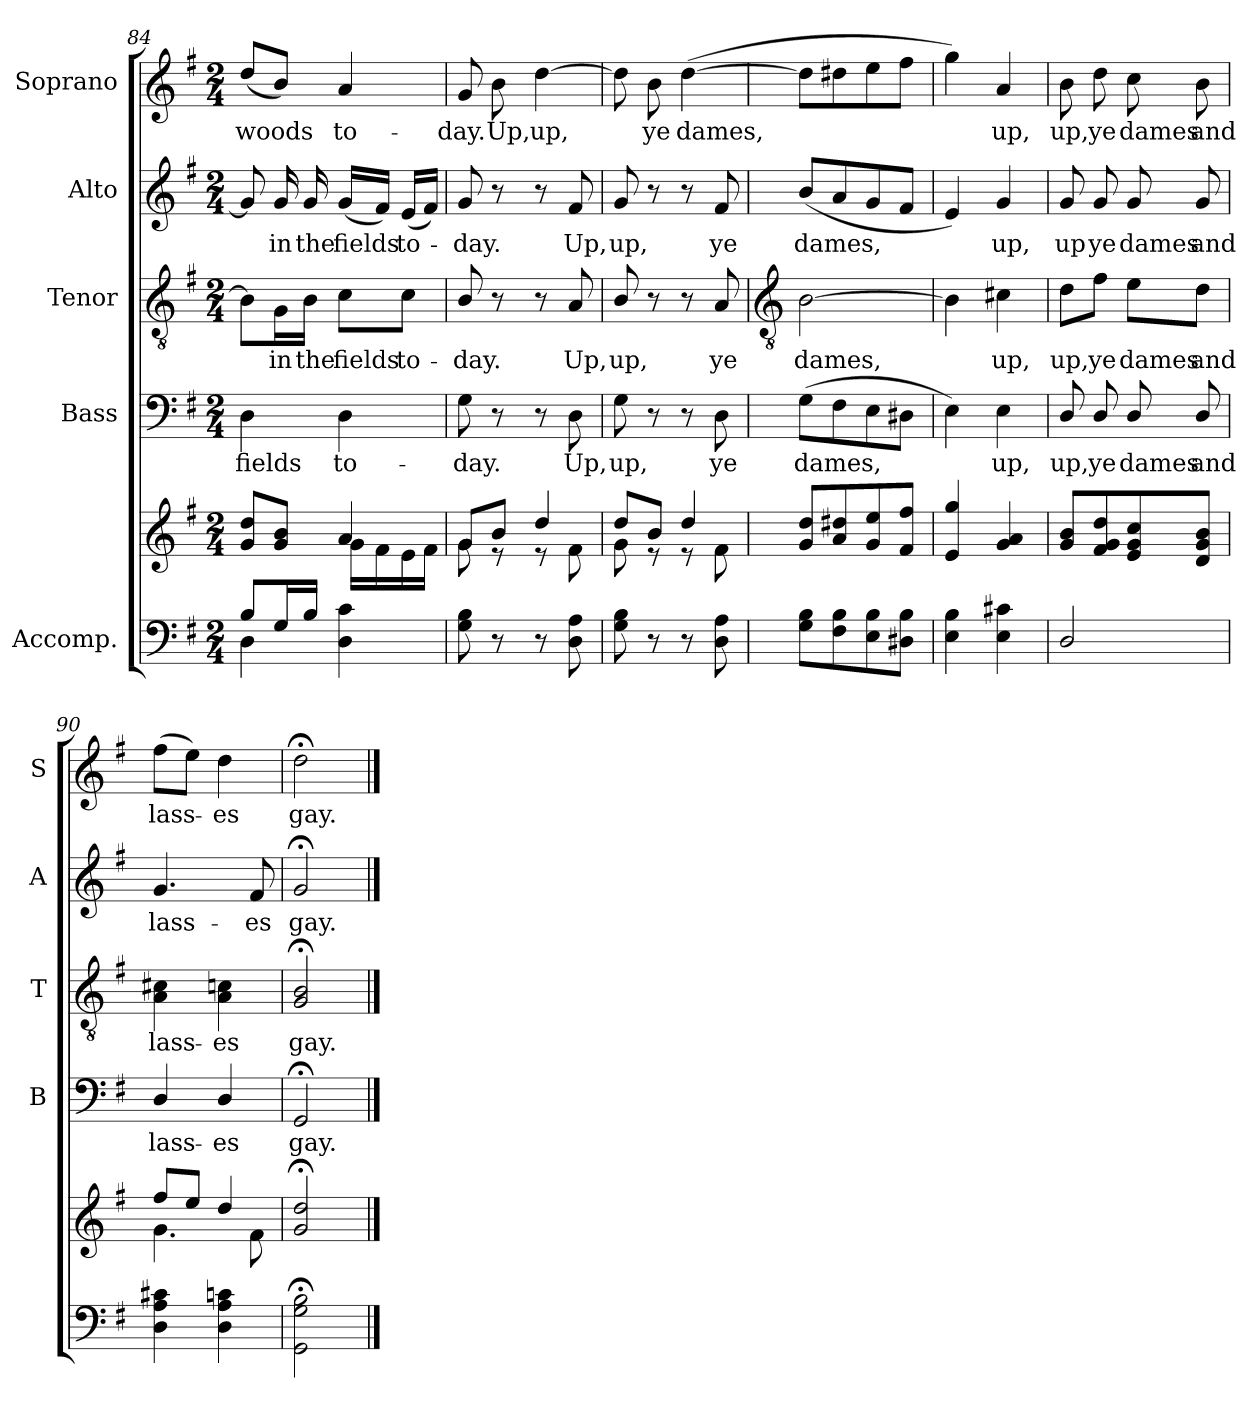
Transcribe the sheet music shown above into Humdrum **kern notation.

**kern	**kern	**kern	**text	**kern	**text	**kern	**text	**kern	**text
*part5	*part5	*part4	*part4	*part3	*part3	*part2	*part2	*part1	*part1
*staff6	*staff5	*staff4	*staff4	*staff3	*staff3	*staff2	*staff2	*staff1	*staff1
*I"Accomp.	*	*I"Bass	*	*I"Tenor	*	*I"Alto	*	*I"Soprano	*
*	*	*I'B	*	*I'T	*	*I'A	*	*I'S	*
*clefF4	*clefG2	*clefF4	*	*clefGv2	*	*clefG2	*	*clefG2	*
*k[f#]	*k[f#]	*k[f#]	*	*k[f#]	*	*k[f#]	*	*k[f#]	*
*G:	*G:	*G:	*	*G:	*	*G:	*	*G:	*
*M2/4	*M2/4	*M2/4	*	*M2/4	*	*M2/4	*	*M2/4	*
=84	=84	=84	=84	=84	=84	=84	=84	=84	=84
*^	*^	*	*	*	*	*	*	*	*
!	!	!	!	!	!LO:LY:b	!	!	!	!	!	!LO:LY:b
8B/L	4D	8g 8ddL	4ryy	4D	fields	8B\L]	.	8g]	.	(>8ddL	woods
!	!	!	!	!	!	!	!LO:LY:b	!	!LO:LY:b	!	!
16G/L	.	8g/ 8b/J	.	.	.	16G\L	in	16g	in	8b/J)	.
!	!	!	!	!	!	!	!LO:LY:b	!	!LO:LY:b	!	!
16B/JJ	.	.	.	.	.	16B\JJ	the	16g	the	.	.
!	!	!	!	!	!LO:LY:b	!	!LO:LY:b	!	!LO:LY:b	!	!LO:LY:b
4ryy	4D 4c	4a	16g\LL	4D	to-	8c\L	fields	(<16gLL	fields	4a	to-
.	.	.	16f#\	.	.	.	.	16f#JJ)	.	.	.
!	!	!	!	!	!	!	!LO:LY:b	!	!LO:LY:b	!	!
.	.	.	16e\	.	.	8c\J	to-	(<16eLL	to-	.	.
.	.	.	16f#\JJ	.	.	.	.	16f#JJ)	.	.	.
*v	*v	*	*	*	*	*	*	*	*	*	*
=85	=85	=85	=85	=85	=85	=85	=85	=85	=85	=85
!	!	!	!	!LO:LY:b	!	!LO:LY:b	!	!LO:LY:b	!	!LO:LY:b
8G 8B	8gL	8g\	8G	-day.	8B/	-day.	8g	day.	8g	-day.
!	!	!	!	!	!	!	!	!	!	!LO:LY:b
8r	8bJ	8r	8r	.	8r	.	8r	.	8b	Up,
!	!	!	!	!	!	!	!	!	!	!LO:LY:b
8r	4dd/	8r	8r	.	8r	.	8r	.	[4dd	up,
!	!	!	!	!LO:LY:b	!	!LO:LY:b	!	!LO:LY:b	!	!
8D 8A	.	8f#\	8D	Up,	8A	Up,	8f#	Up,	.	.
=86	=86	=86	=86	=86	=86	=86	=86	=86	=86	=86
!	!	!	!	!LO:LY:b	!	!LO:LY:b	!	!LO:LY:b	!	!
8G 8B	8dd/L	8g\	8G	up,	8B/	up,	8g	up,	8dd]	.
!	!	!	!	!	!	!	!	!	!	!LO:LY:b
8r	8b/J	8r	8r	.	8r	.	8r	.	8b	ye
!	!	!	!	!	!	!	!	!	!	!LO:LY:b
8r	4dd/	8r	8r	.	8r	.	8r	.	(>[4dd	dames,
!	!	!	!	!LO:LY:b	!	!LO:LY:b	!	!LO:LY:b	!	!
8D 8A	.	8f#\	8D	ye	8A	ye	8f#	ye	.	.
!!LO:LB:g=z
=87	=87	=87	=87	=87	=87	=87	=87	=87	=87	=87
*	*	*	*	*	*clefGv2	*	*	*	*	*
!	!	!LO:N:vis=1	!	!LO:LY:b	!	!LO:LY:b	!	!LO:LY:b	!	!
8G 8BL	8g 8ddL	2ryy	(>8GL	dames,	[2B	dames,	(<8bL	dames,	8ddL]	.
8F# 8B	8a 8dd#X	.	8F#	.	.	.	8a	.	8dd#X	.
8E 8B	8g 8ee	.	8E	.	.	.	8g	.	8ee	.
8D#X 8BJ	8f# 8ff#J	.	8D#XJ	.	.	.	8f#J	.	8ff#J	.
=88	=88	=88	=88	=88	=88	=88	=88	=88	=88	=88
!	!	!LO:N:vis=1	!	!	!	!	!	!	!	!
4E 4B	4e 4gg	2ryy	4E)	.	4B]	.	4e)	.	4gg)	.
!	!	!	!	!LO:LY:b	!	!LO:LY:b	!	!LO:LY:b	!	!LO:LY:b
4E 4c#X	4g 4a	.	4E	up,	4c#X	up,	4g	up,	4a	up,
=89	=89	=89	=89	=89	=89	=89	=89	=89	=89	=89
!	!	!LO:N:vis=1	!	!LO:LY:b	!	!LO:LY:b	!	!LO:LY:b	!	!LO:LY:b
2D/	8g 8bL	2ryy	8D/	up,	8d\L	up,	8g	up	8b	up,
!	!	!	!	!LO:LY:b	!	!LO:LY:b	!	!LO:LY:b	!	!LO:LY:b
.	8f# 8g 8dd	.	8D/	ye	8f#\J	ye	8g	ye	8dd	ye
!	!	!	!	!LO:LY:b	!	!LO:LY:b	!	!LO:LY:b	!	!LO:LY:b
.	8e 8g 8cc	.	8D/	dames	8e\L	dames	8g	dames	8cc	dames
!	!	!	!	!LO:LY:b	!	!LO:LY:b	!	!LO:LY:b	!	!LO:LY:b
.	8d 8g 8bJ	.	8D/	and	8d\J	and	8g	and	8b	and
=90	=90	=90	=90	=90	=90	=90	=90	=90	=90	=90
!	!	!	!	!LO:LY:b	!	!LO:LY:b	!	!LO:LY:b	!	!LO:LY:b
4D\ 4A\ 4c#X\	8ff#/L	4.g\	4D/	lass-	4A 4c#X	lass-	4.g	lass-	(>8ff#L	lass-
.	8ee/J	.	.	.	.	.	.	.	8eeJ)	.
!	!	!	!	!LO:LY:b	!	!LO:LY:b	!	!	!	!LO:LY:b
4D\ 4A\ 4cn\	4dd/	.	4D/	-es	4A 4cn	-es	.	.	4dd	es
!	!	!	!	!	!	!	!	!LO:LY:b	!	!
.	.	8f#\	.	.	.	.	8f#	-es	.	.
=91	=91	=91	=91	=91	=91	=91	=91	=91	=91	=91
!	!	!LO:N:vis=1	!	!LO:LY:b	!	!LO:LY:b	!	!LO:LY:b	!	!LO:LY:b
2GG;< 2G;< 2B;<	2g;< 2dd;<	2ryy	2GG;<	gay.	2G;< 2B;<	gay.	2g;<	gay.	2dd;<	gay.
*	*v	*v	*	*	*	*	*	*	*	*
==	==	==	==	==	==	==	==	==	==
*-	*-	*-	*-	*-	*-	*-	*-	*-	*-
